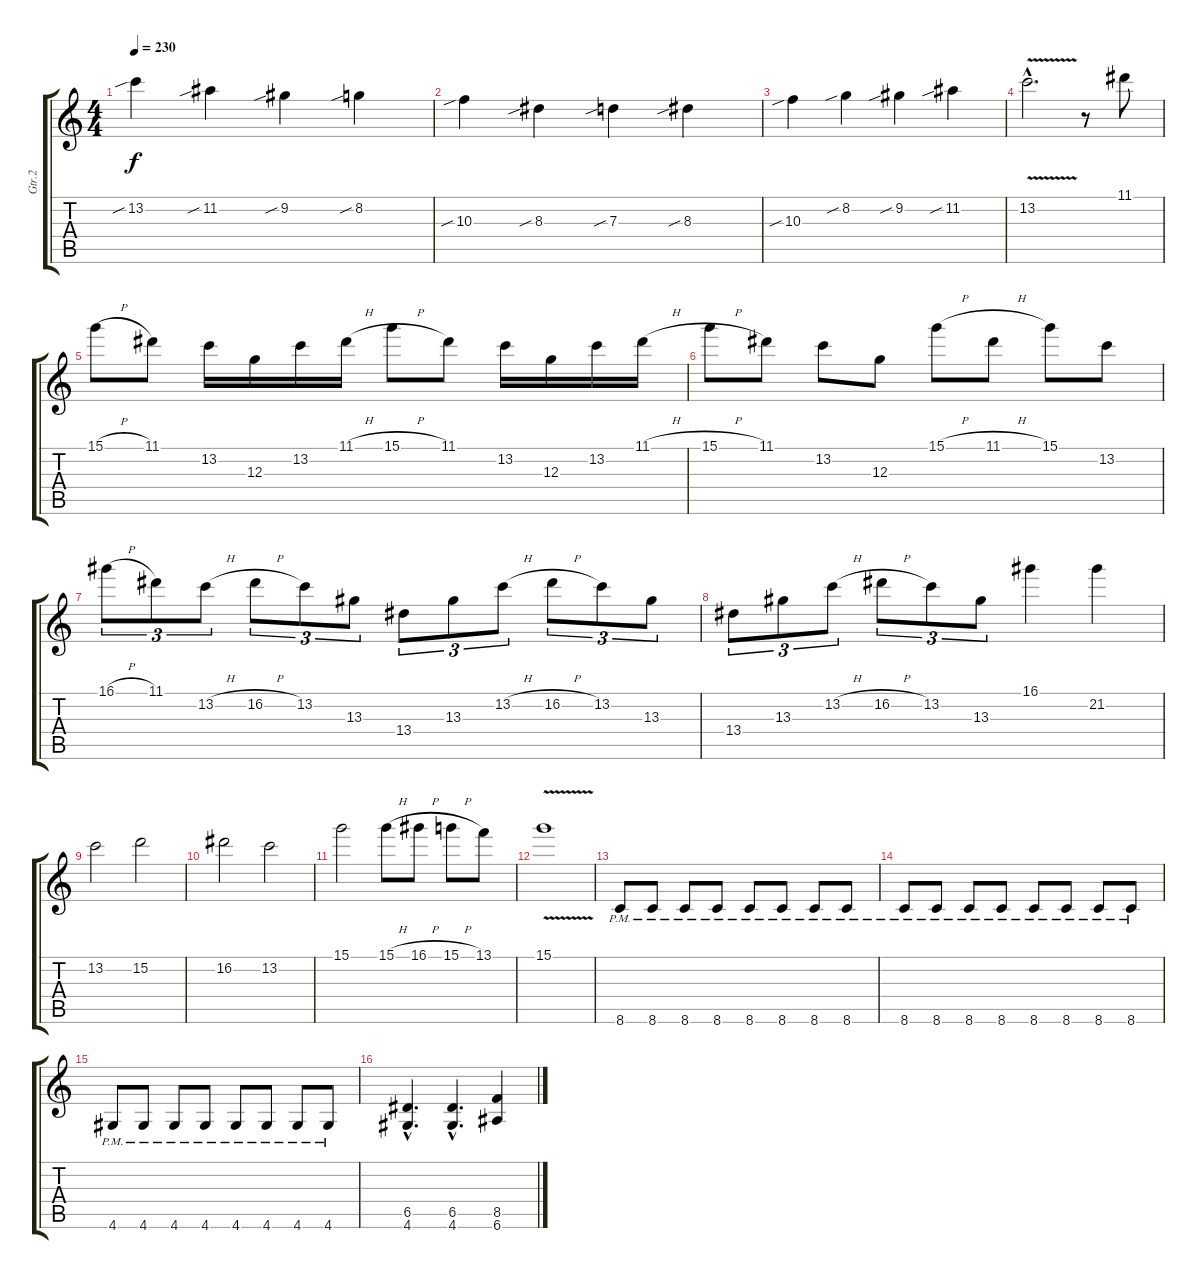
\track ("Gtr.2" "Gtr.2") {instrument distortionguitar}
\staff {score tabs}
\tuning (E4 B3 G3 D3 A2 E2) {hide}
\ts (4 4)
\tempo 230
\clef g2
\ks c
13.2{sib}.4{dy f} 11.2{sib}.4 9.2{sib}.4 8.2{sib}.4 |
10.3{sib}.4 8.3{sib}.4 7.3{sib}.4 8.3{sib}.4 |
10.3{sib}.4 8.2{sib}.4 9.2{sib}.4 11.2{sib}.4 |
13.2{v hac}.2{d} r.8 11.1.8 |
15.1{h}.8 11.1.8 13.2.16 12.3.16 13.2.16 11.1{h}.16 15.1{h}.8 11.1.8 13.2.16 12.3.16 13.2.16 11.1{h}.16 |
15.1{h}.8 11.1.8 13.2.8 12.3.8 15.1{h}.8 11.1{h}.8 15.1.8 13.2.8 |
16.1{h}.8{tu (3 2)} 11.1.8{tu (3 2)} 13.2{h}.8{tu (3 2)} 16.2{h}.8{tu (3 2)} 13.2.8{tu (3 2)} 13.3.8{tu (3 2)} 13.4.8{tu (3 2)} 13.3.8{tu (3 2)} 13.2{h}.8{tu (3 2)} 16.2{h}.8{tu (3 2)} 13.2.8{tu (3 2)} 13.3.8{tu (3 2)} |
13.4.8{tu (3 2)} 13.3.8{tu (3 2)} 13.2{h}.8{tu (3 2)} 16.2{h}.8{tu (3 2)} 13.2.8{tu (3 2)} 13.3.8{tu (3 2)} 16.1.4 21.2.4 |
13.2.2 15.2.2 |
16.2.2 13.2.2 |
15.1.2 15.1{h}.8 16.1{h}.8 15.1{h}.8 13.1.8 |
15.1{v}.1 |
8.6{pm}.8 8.6{pm}.8 8.6{pm}.8 8.6{pm}.8 8.6{pm}.8 8.6{pm}.8 8.6{pm}.8 8.6{pm}.8 |
8.6{pm}.8 8.6{pm}.8 8.6{pm}.8 8.6{pm}.8 8.6{pm}.8 8.6{pm}.8 8.6{pm}.8 8.6{pm}.8 |
4.6{pm}.8 4.6{pm}.8 4.6{pm}.8 4.6{pm}.8 4.6{pm}.8 4.6{pm}.8 4.6{pm}.8 4.6{pm}.8 |
(6.5{hac} 4.6{hac}).4{d} (6.5{hac} 4.6{hac}).4{d} (8.5 6.6).4
